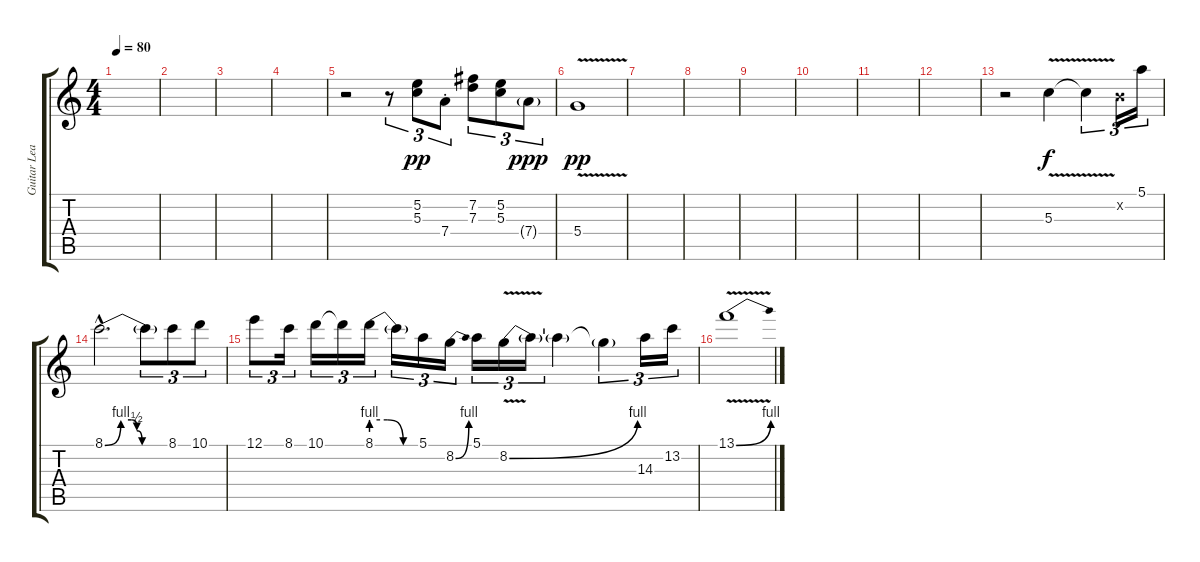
\track ("Guitar Lead" "Guitar Lea") {instrument overdrivenguitar}
\staff {score tabs}
\tuning (E4 B3 G3 D3 A2 E2) {hide}
\ts (4 4)
\tempo 80
\clef g2
\ks c
|
|
|
|
r.2 r.8{tu (3 2)} (5.2 5.3).8{tu (3 2) dy pp} 7.4{st}.8{tu (3 2)} (7.2 7.3).8{tu (3 2)} (5.2 5.3).8{tu (3 2)} 7.4{g}.8{tu (3 2) dy ppp} |
5.4{v}.1{dy pp} |
|
|
|
|
|
|
r.2 5.3{v}.4{dy f} 5.3{t}.4{tu (3 2)} 0.2{x}.16{tu (3 2)} 5.1.16{tu (3 2)} |
8.1{be (custom 0 0 15 4 25 4 30 2 35 0 40 0 45 0 50 0 55 0 60 0) hac}.2{d} 8.1{t}.8{tu (3 2)} 8.1.8{tu (3 2)} 10.1.8{tu (3 2)} |
12.1.8{tu (3 2)} 8.1.16{tu (3 2)} 10.1.16{tu (3 2)} 10.1{t}.16{tu (3 2)} 8.1{be (custom 0 4 20 4 40 0 60 0)}.16{tu (3 2)} 8.1{t}.16{tu (3 2)} 5.1.16{tu (3 2)} 8.2{be (bend 0 0 60 4)}.16{tu (3 2)} 5.1.16{tu (3 2)} 8.2{be (bend 0 0 60 4) v}.16{tu (3 2)} 8.2{t}.16{tu (3 2)} 8.2{t}.4 8.2{t}.4{tu (3 2)} 14.3.16{tu (3 2)} 13.2.16{tu (3 2)} |
13.1{be (bend 0 0 60 4) v}.1
